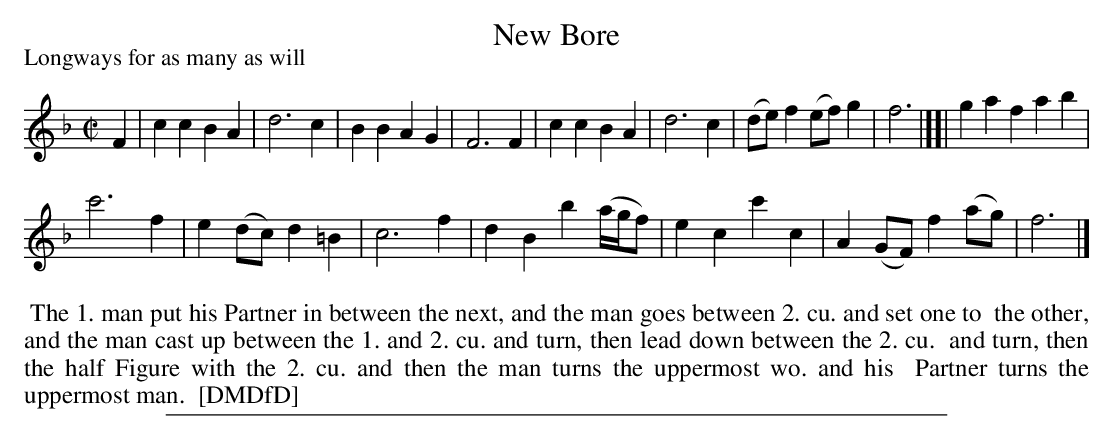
X:1
T: New Bore
P: Longways for as many as will
M: C|
L: 1/8
K: F
F2 |\
c2c2 B2A2 | d6 c2 | B2B2 A2G2 | F6 F2 | c2c2 B2A2 | d6 c2 | (de)f2 (ef)g2 | f6 |][| g2 a2f2 a2b2 |
c'6 f2 | e2(dc) d2=B2 | c6 f2 | d2B2 b2(a/g/f) | e2c2 c'2c2 | A2(GF) f2(ag) | f6 |]
